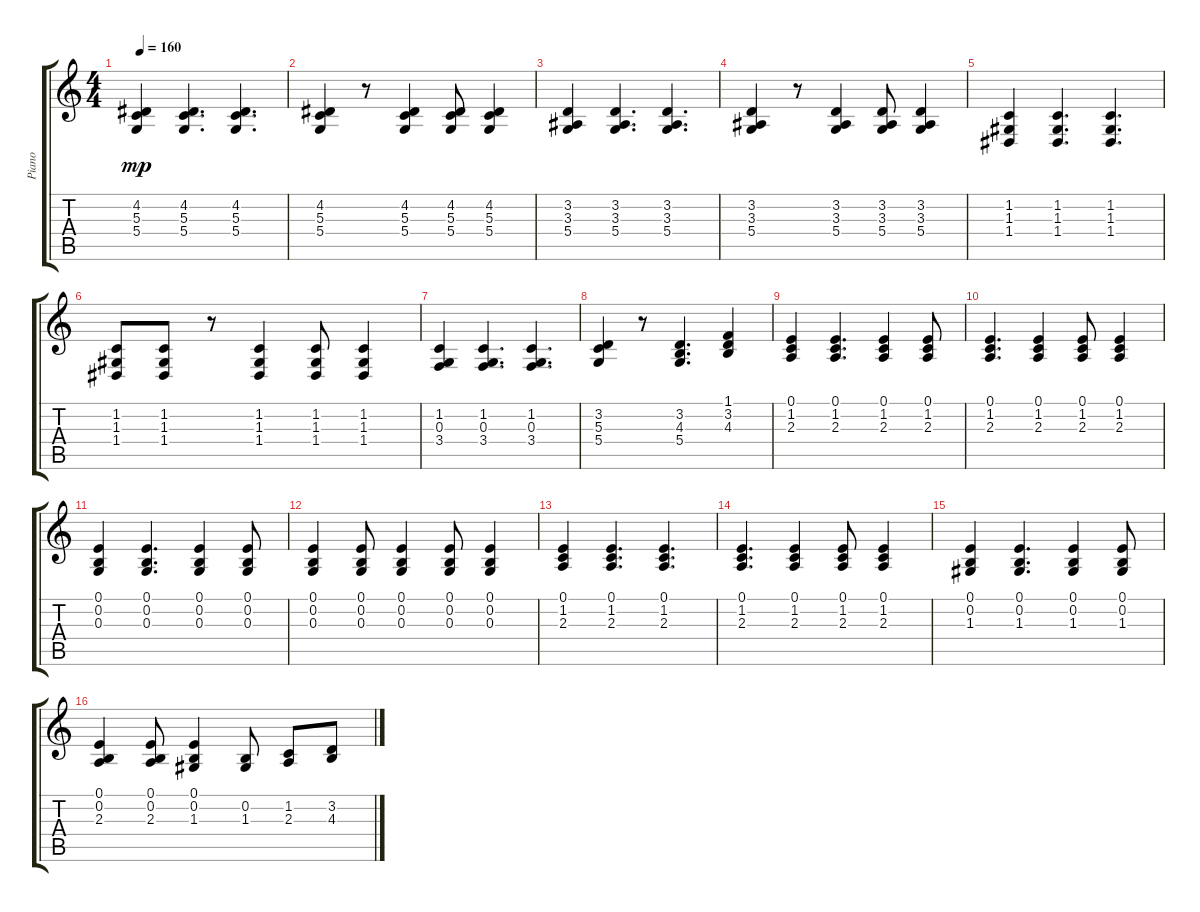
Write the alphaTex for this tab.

\track ("Piano" "Piano") {instrument brightacousticpiano}
\staff {score tabs}
\tuning (E4 B3 G3 D3 A2 E2) {hide}
\ts (4 4)
\tempo 160
\clef g2
\ks c
(4.2 5.3 5.4).4{dy mp} (4.2 5.3 5.4).4{d} (4.2 5.3 5.4).4{d} |
(4.2 5.3 5.4).4 r.8 (4.2 5.3 5.4).4 (4.2 5.3 5.4).8 (4.2 5.3 5.4).4 |
(3.2 3.3 5.4).4 (3.2 3.3 5.4).4{d} (3.2 3.3 5.4).4{d} |
(3.2 3.3 5.4).4 r.8 (3.2 3.3 5.4).4 (3.2 3.3 5.4).8 (3.2 3.3 5.4).4 |
(1.2 1.3 1.4).4 (1.2 1.3 1.4).4{d} (1.2 1.3 1.4).4{d} |
(1.2 1.3 1.4).8 (1.2 1.3 1.4).8 r.8 (1.2 1.3 1.4).4 (1.2 1.3 1.4).8 (1.2 1.3 1.4).4 |
(1.2 0.3 3.4).4 (1.2 0.3 3.4).4{d} (1.2 0.3 3.4).4{d} |
(3.2 5.3 5.4).4 r.8 (3.2 4.3 5.4).4{d} (1.1 3.2 4.3).4 |
(0.1 1.2 2.3).4 (0.1 1.2 2.3).4{d} (0.1 1.2 2.3).4 (0.1 1.2 2.3).8 |
(0.1 1.2 2.3).4{d} (0.1 1.2 2.3).4 (0.1 1.2 2.3).8 (0.1 1.2 2.3).4 |
(0.1 0.2 0.3).4 (0.1 0.2 0.3).4{d} (0.1 0.2 0.3).4 (0.1 0.2 0.3).8 |
(0.1 0.2 0.3).4 (0.1 0.2 0.3).8 (0.1 0.2 0.3).4 (0.1 0.2 0.3).8 (0.1 0.2 0.3).4 |
(0.1 1.2 2.3).4 (0.1 1.2 2.3).4{d} (0.1 1.2 2.3).4{d} |
(0.1 1.2 2.3).4{d} (0.1 1.2 2.3).4 (0.1 1.2 2.3).8 (0.1 1.2 2.3).4 |
(0.1 0.2 1.3).4 (0.1 0.2 1.3).4{d} (0.1 0.2 1.3).4 (0.1 0.2 1.3).8 |
(0.1 0.2 2.3).4 (0.1 0.2 2.3).8 (0.1 0.2 1.3).4 (0.2 1.3).8 (1.2 2.3).8 (3.2 4.3).8
